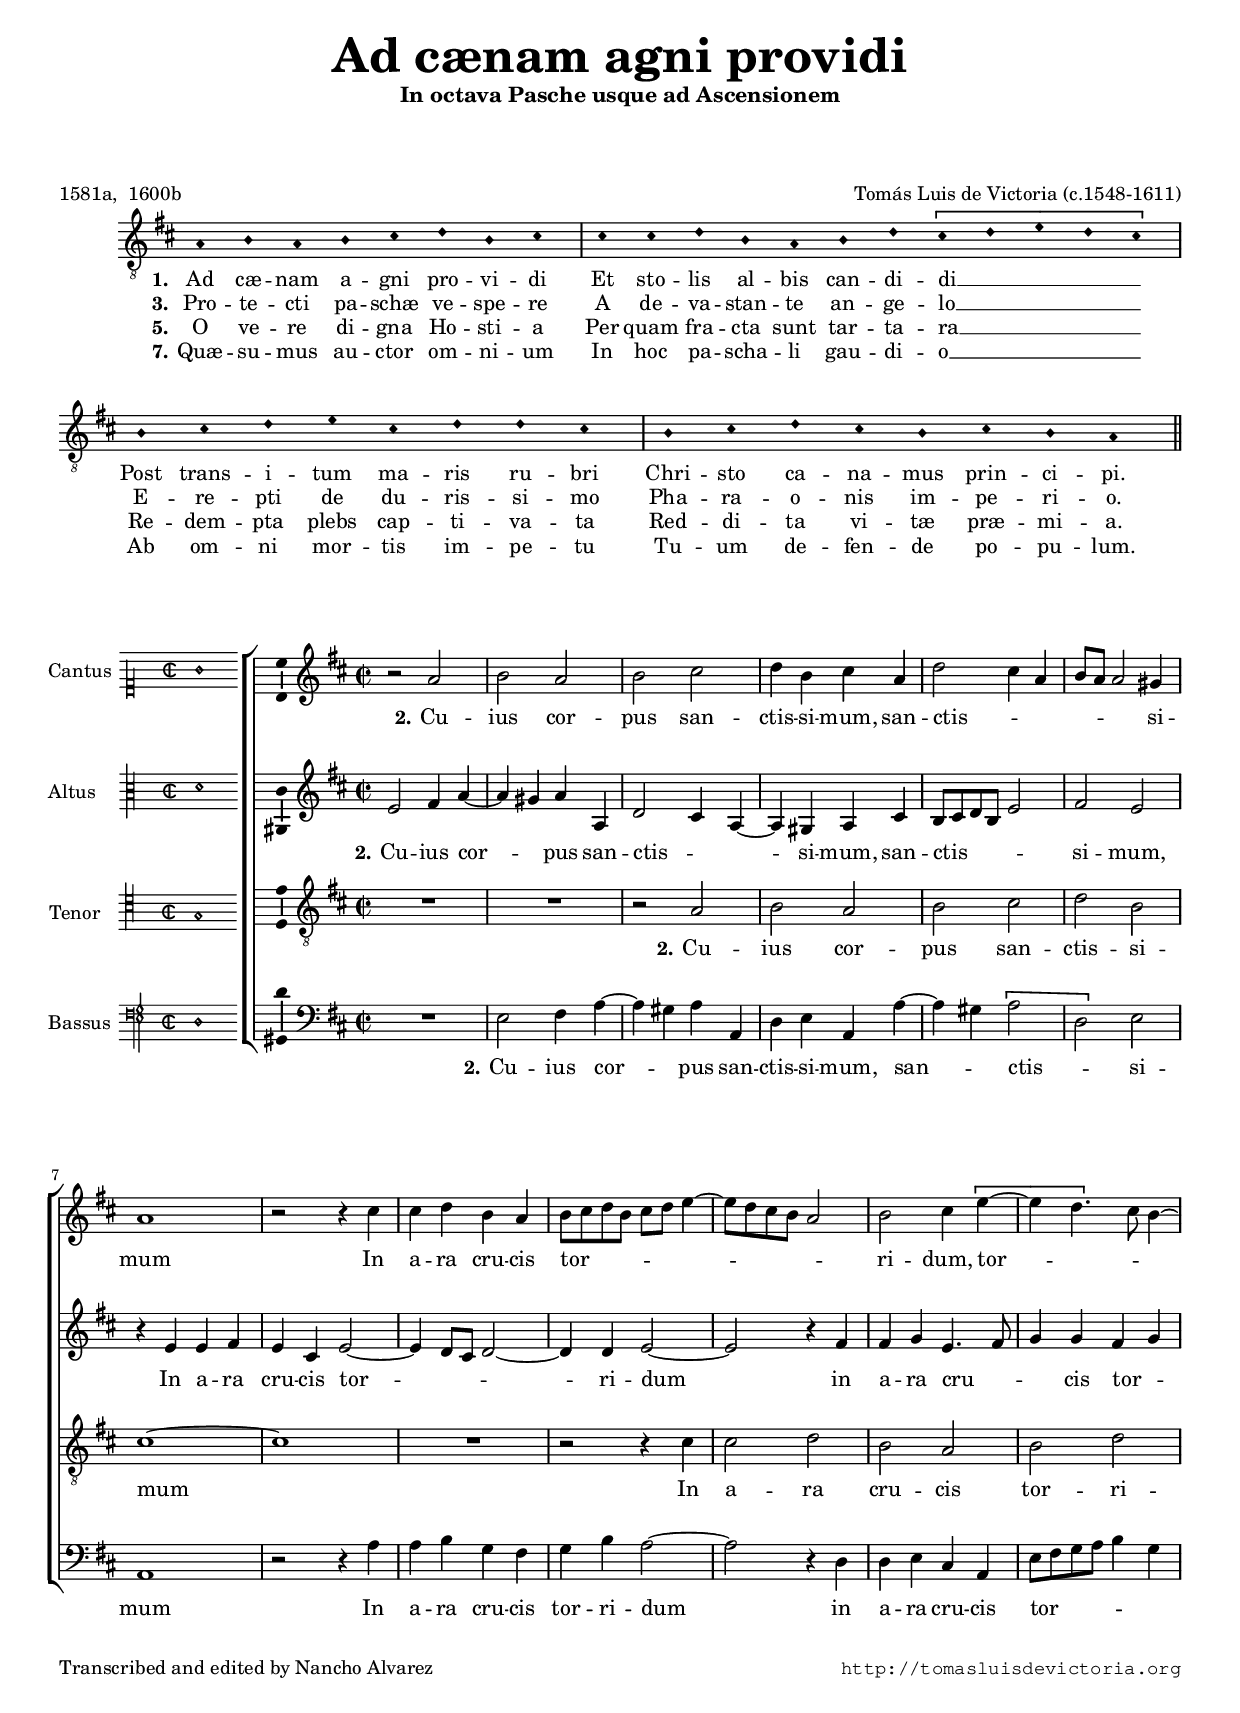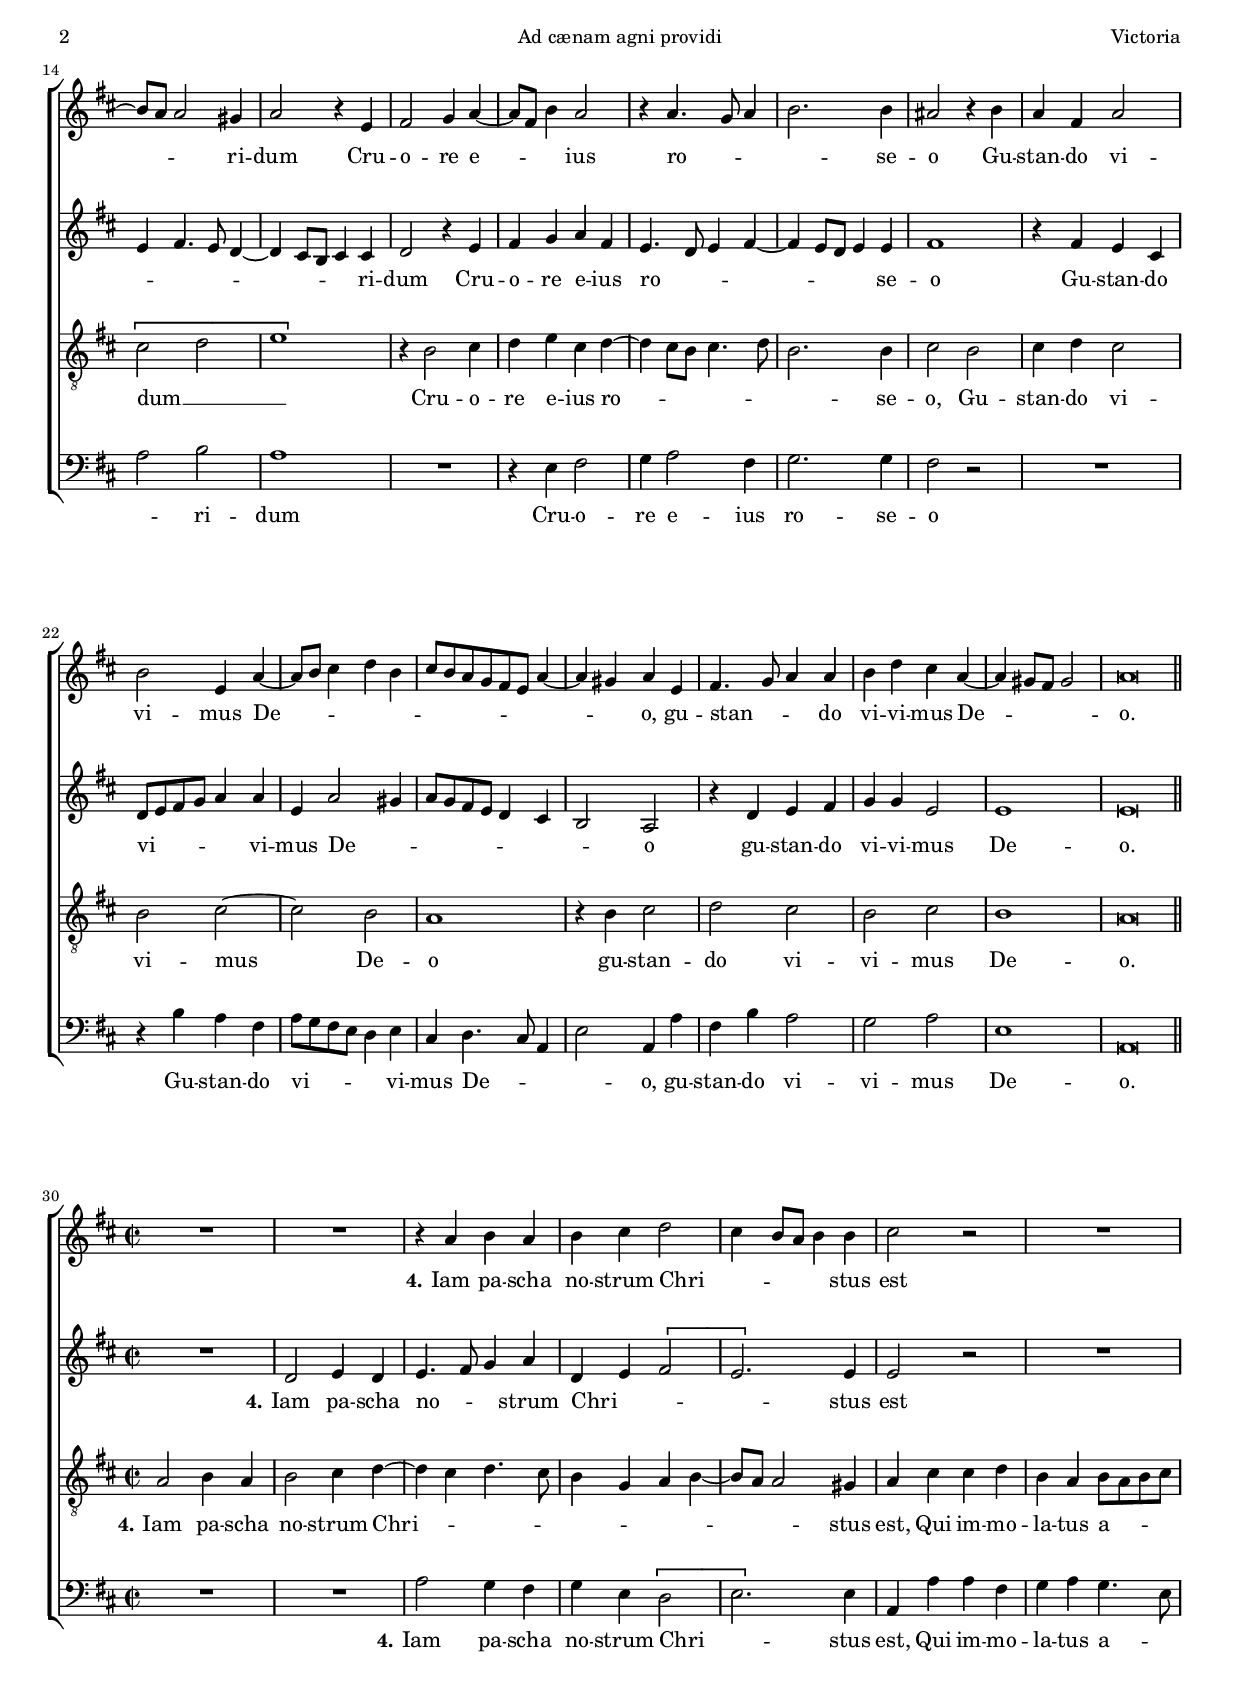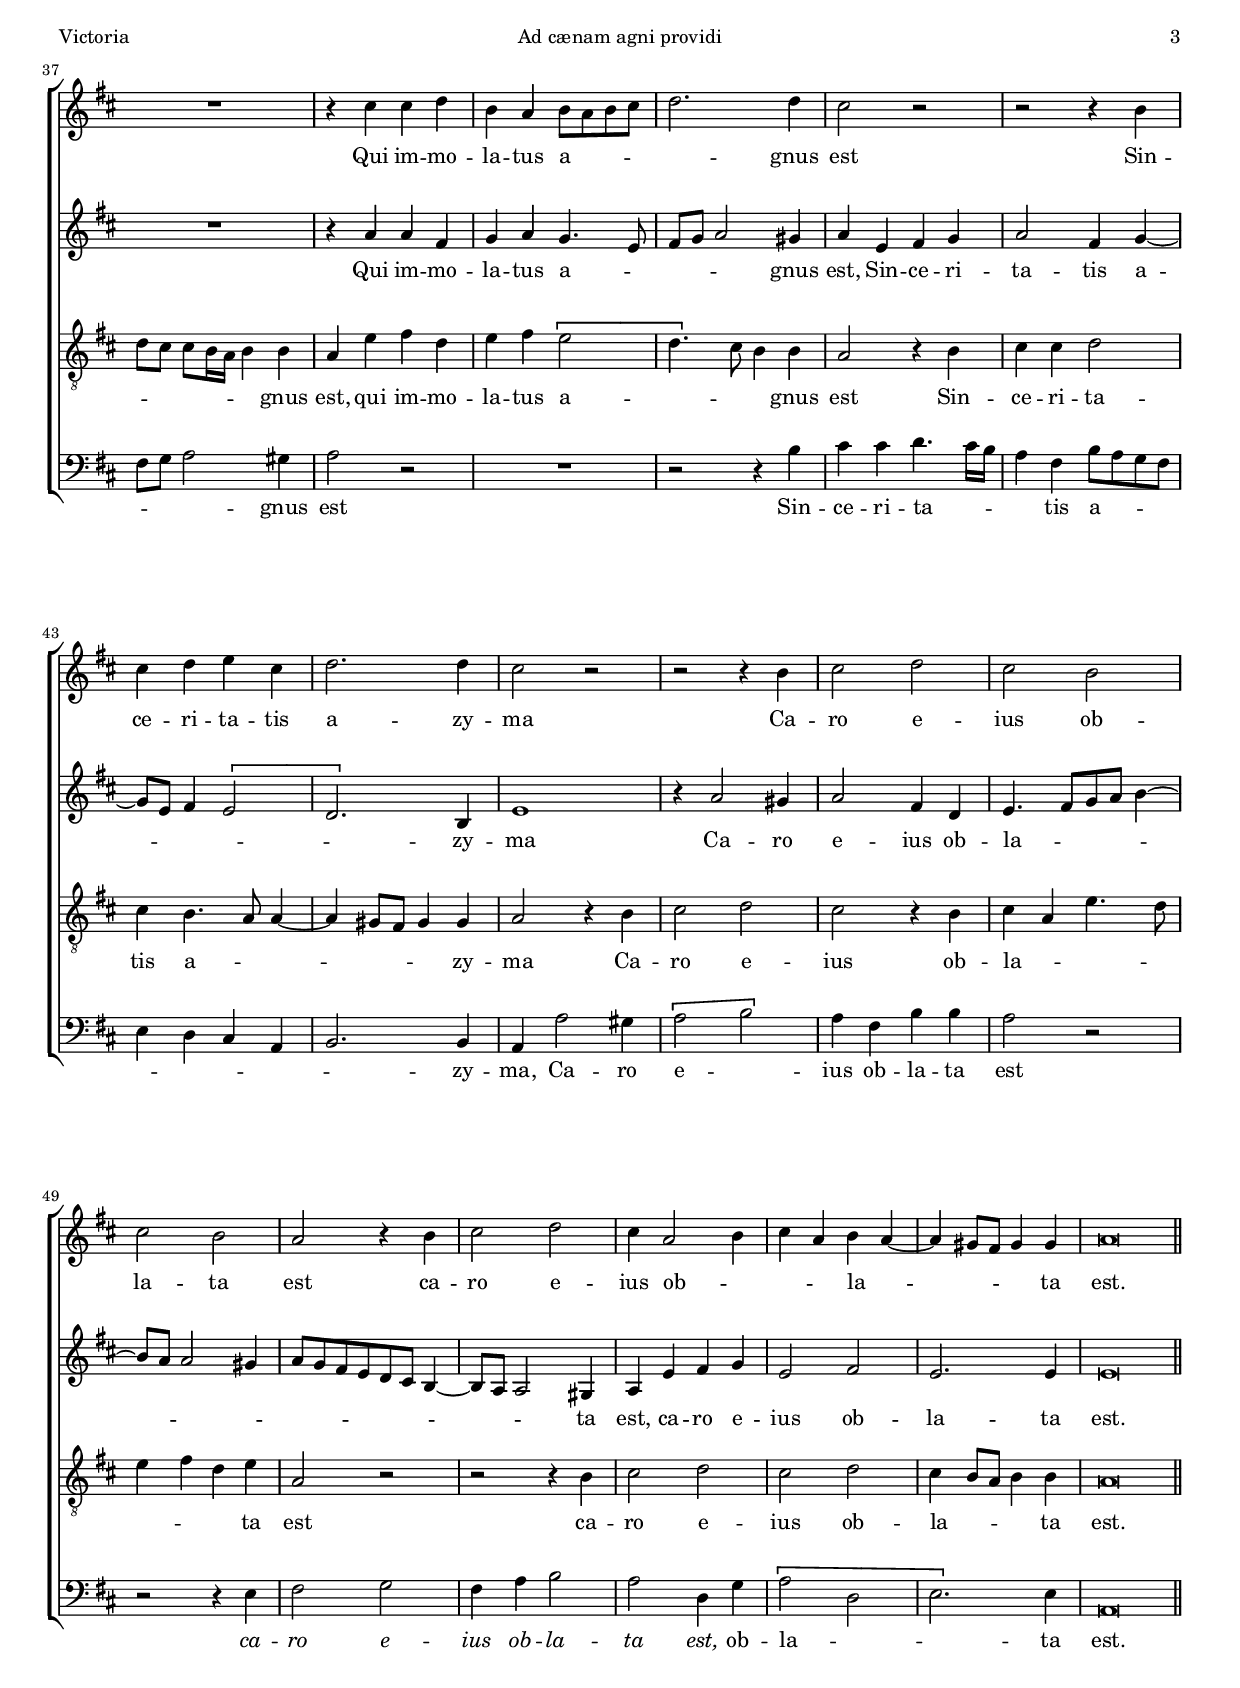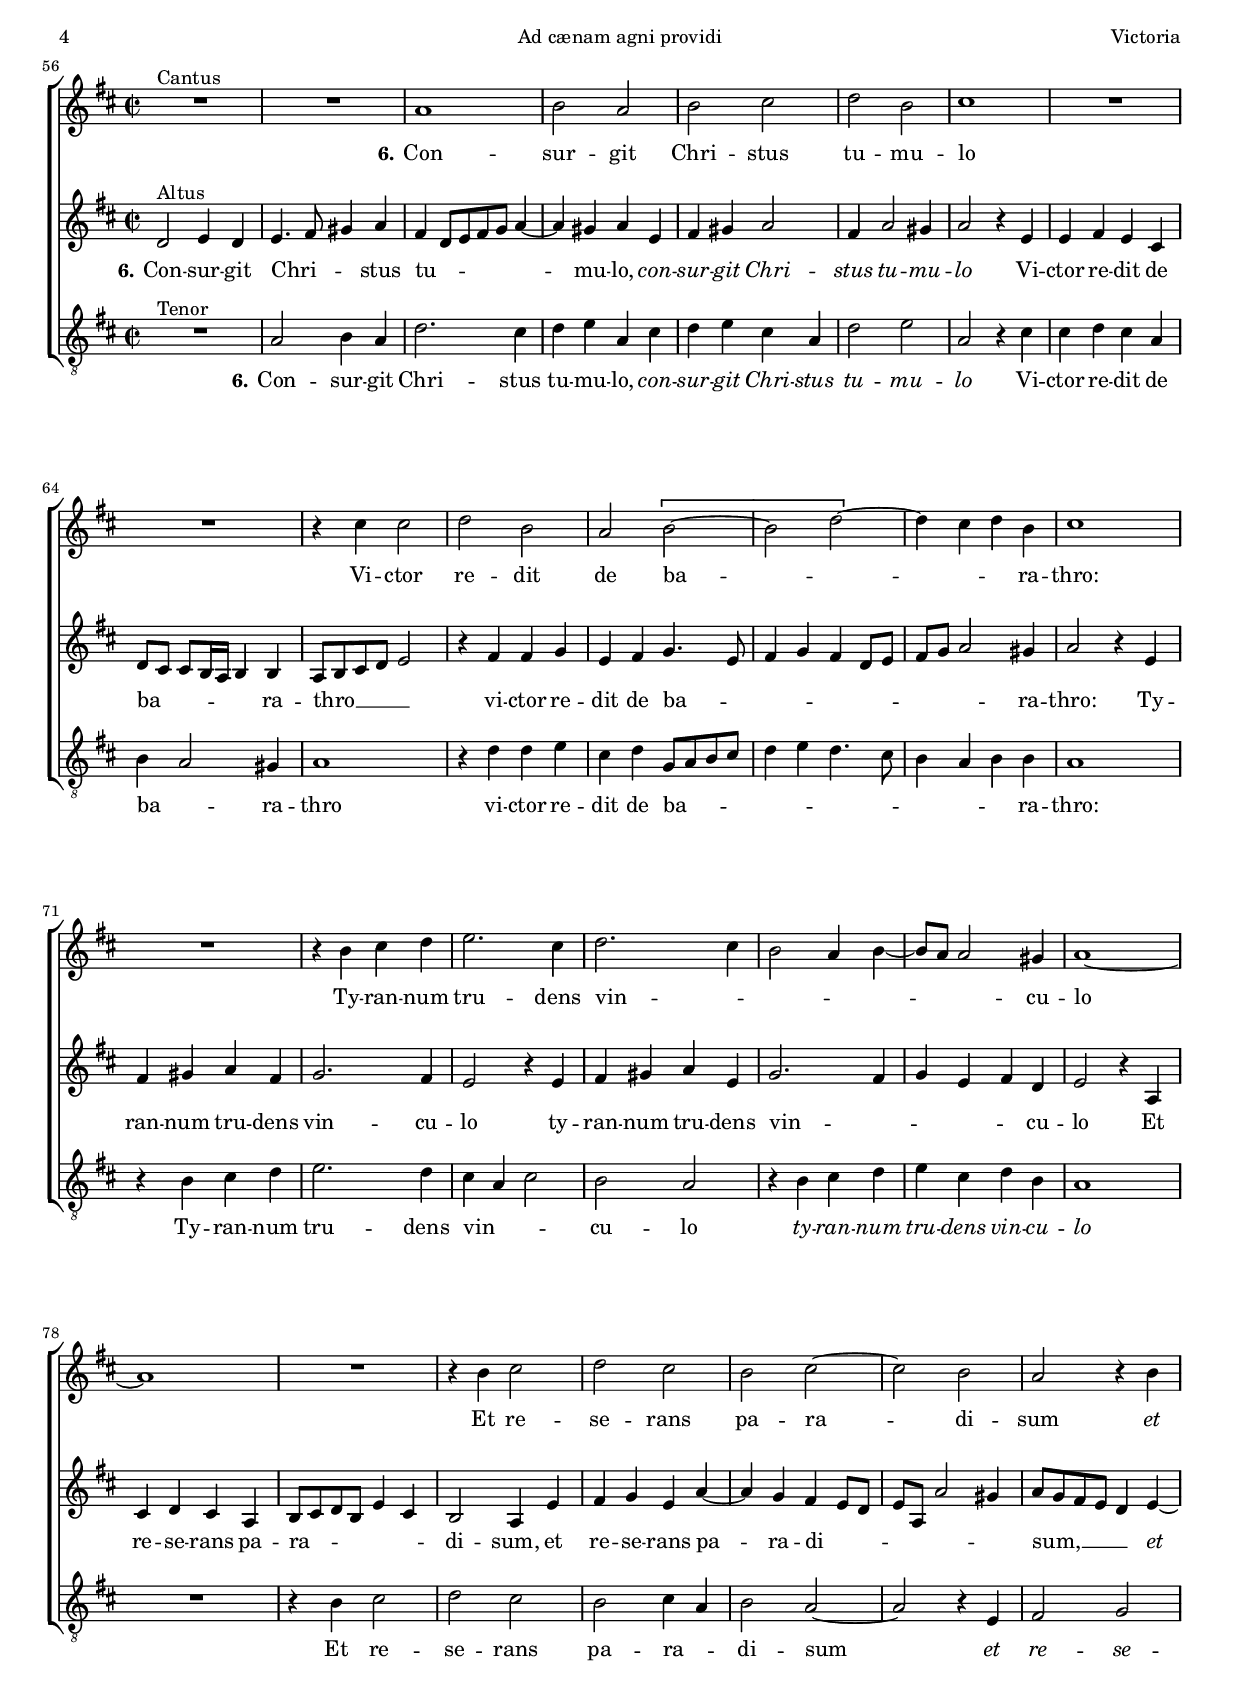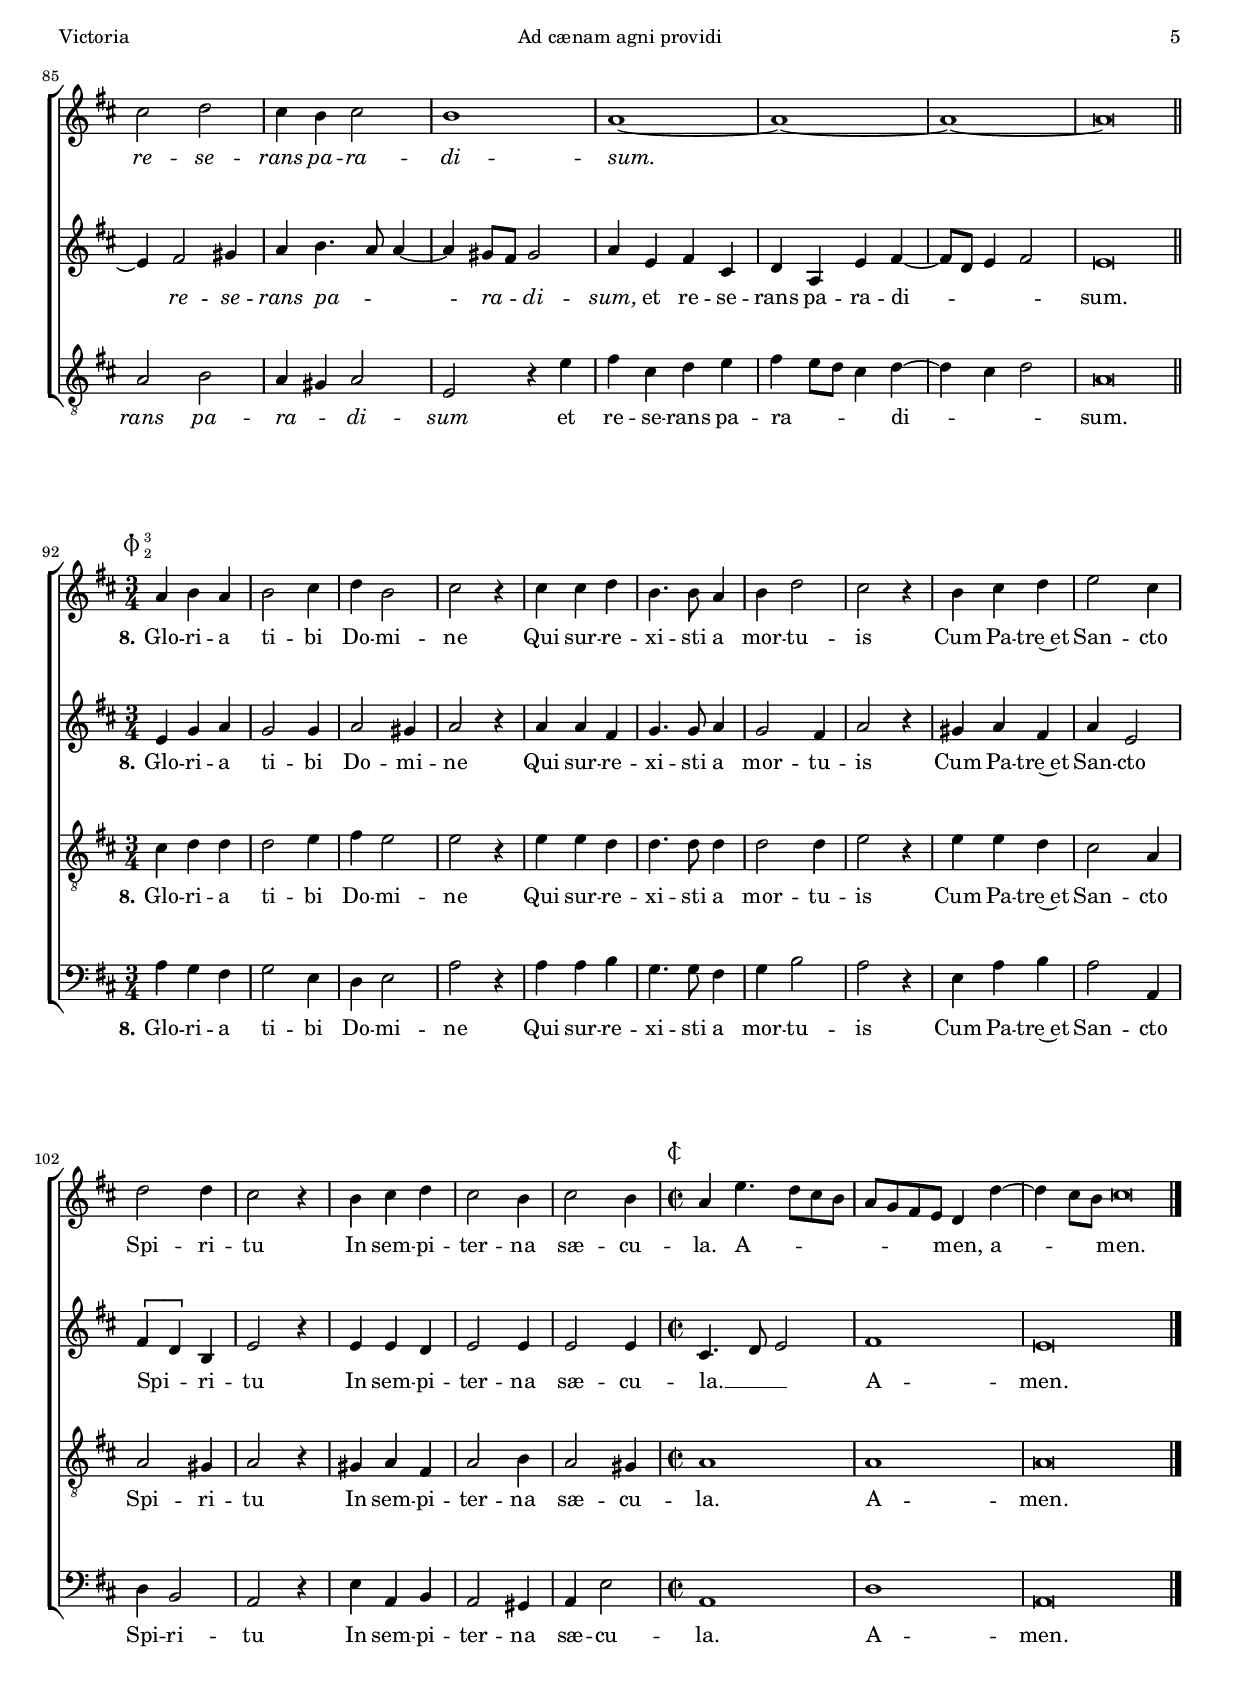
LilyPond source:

\version "2.18.0"

#(set-default-paper-size "a4")
#(set-global-staff-size 16.6)
#(ly:set-option 'point-and-click #f)
%mobile -s15.0 -i3.4

italicas=\override LyricText.font-shape = #'italic
rectas=\override LyricText.font-shape = #'upright
ss=\once \set suggestAccidentals = ##t
incipitwidth = 20

htitle="Ad cænam agni providi"
hcomposer="Victoria"

\header {
	title=\markup{\fontsize #4 "Ad cænam agni providi"}
	subtitle="In octava Pasche usque ad Ascensionem"
	subsubtitle=\markup{\column{" " " " " "}}
	composer="Tomás Luis de Victoria (c.1548-1611)"
        pdfauthor=\composer
	%opus="(-)"
	poet="1581a,  1600b"
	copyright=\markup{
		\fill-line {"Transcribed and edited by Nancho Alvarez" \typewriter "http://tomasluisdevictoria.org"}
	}
%	tagline=""
}


\score {\transpose c d {
<<
         \new Voice = "canto" {
                 \override Staff.TimeSignature.stencil = #'()
                 \override Stem.transparent = ##t
                 \set Score.timing = ##f
                 \override NoteHead.style = #'neomensural         
                 \clef "G_8" 
                 \key c \major
                 \override LigatureBracket.padding = #1
                 g4 a g a b c' a b \bar "|"
                 b b c' a g a c' \[b c' d' c' b\] \bar "|"
		 a b c' d' b c' c' b \bar "|"
		 a b c' b a b a g
                 \bar "||"
         }
         \new Lyrics \lyricsto "canto" {
         	 \set stanza = "1."
         	 Ad cæ -- nam a -- gni pro -- vi -- di
         	 Et sto -- lis al -- bis can -- di -- di __ _ _ _ _ 
         	 Post trans -- i -- tum ma -- ris ru -- bri
         	 Chri -- sto ca -- na -- mus prin -- ci -- pi.
         }
         \new Lyrics \lyricsto "canto" {
         	 \set stanza = "3."
         	Pro -- te -- cti pa -- schæ ve -- spe -- re
         	A de -- va -- stan -- te an -- ge -- lo __ _ _ _ _ 
         	E -- re -- pti de du -- ris -- si -- mo 
         	Pha -- ra -- o -- nis im -- pe -- ri -- o.
         }
         \new Lyrics \lyricsto "canto" {
         	 \set stanza = "5."
         	O ve -- re di -- gna Ho -- sti -- a
         	Per quam fra -- cta sunt tar -- ta -- ra __ _ _ _ _ 
         	Re -- dem -- pta plebs cap -- ti -- va -- ta
         	Red -- di -- ta vi -- tæ præ -- mi -- a.
         }
         \new Lyrics \lyricsto "canto" {
         	 \set stanza = "7."
         	Quæ -- su -- mus au -- ctor om -- ni -- um
         	In hoc pa -- scha -- li gau -- di -- o __ _ _ _ _ 
         	Ab om -- ni mor -- tis im -- pe -- tu
         	Tu -- um de -- fen -- de po -- pu -- lum.
         }
>>
        }%transpose

\layout {
        %line-width=16\cm 
        indent=1.0\cm
        %ragged-right = ##f
}
}


%%%%%%%%%%%%%%%%%%%%%%%%%%%%%%%%%%%%%%%%%%%%%%%%%%%%%%%%%%%%%%%%%%%%%%%%%%%%%5

global={\key c \major \time 2/2 \skip 1*29 \bar "||" \break
	\once \override Score.TimeSignature.break-visibility = #'#(#f #t #t)
	\time 2/2 \skip 1*26 \bar "||" \pageBreak
	\once \override Score.TimeSignature.break-visibility = #'#(#f #t #t)
	\time 2/2 \skip 1*36 \bar "||" \break
	\once \override Score.TimeSignature.break-visibility = #'#(#f #t #t)
	\time 3/4 \skip 1*3/4*15 \time 2/2 \skip 1*3 \bar "|."
}

cantus={
	r2 g' |
	a' g' |
	a' b' |
	c''4 a' b' g' |
%5
	c''2 b'4 g' |
	a'8 g' g'2 fis'4 |
	g'1 |
	r2 r4 b' |
	b' c'' a' g' |
%10
	a'8 b' c'' a' b' c'' d''4 ~ |
	d''8 c'' b' a' g'2 |
	a' b'4 \[d'' ~ |
	d'' c''4.\] b'8 a'4 ~ |
	a'8 g' g'2 fis'4 |
%15
	g'2 r4 d' |
	e'2 f'4 g' ~ |
	g'8 e' a'4 g'2 |
	r4 g'4. f'8 g'4 |
	a'2. a'4 |
%20
	gis'2 r4 a' |
	g' e' g'2 | 
	a' d'4 g' ~ |
	g'8 a' b'4 c'' a' |
	b'8[ a' g' f' e' d'] g'4 ~ |
%25
	g' fis' g' d' |
	e'4. f'8 g'4 g' |
	a' c'' b' g' ~ |
	g' fis'8 e' fis'2 |
	g'\breve*1/2 |
%30
	R1*4/4 |
	R1*4/4 |
	r4 g' a' g' |
	a' b' c''2 |
	b'4 a'8 g' a'4 a' |
%35
	b'2 r |
	R1*4/4 |
	R1*4/4 |
	r4 b' b' c'' |
	a' g' a'8 g' a' b' |
%40
	c''2. c''4 |
	b'2 r |
	r r4 a' |
	b' c'' d'' b' |
	c''2. c''4 |
%45
	b'2 r |
	r r4 a' |
	b'2 c'' |
	b' a' |
	b' a' |
%50
	g' r4 a' |
	b'2 c'' |
	b'4 g'2 a'4 |
	b' g' a' g' ~ |
	g' fis'8 e' fis'4 fis' |
%55
	g'\breve*1/2 |
	s4*0^\markup{"Cantus"}
	R1*4/4 |
	R1*4/4 |
	g'1 |
	a'2 g' |
%60
	a' b' |
	c'' a' |
	b'1 |
	R1*4/4 |
	R1*4/4 |
%65
	r4 b' b'2 |
	c'' a' |
	g' \[a' ~ |
	a' c'' ~ \] |
	c''4 b' c'' a' |
%70
	b'1 |
	R1*4/4 |
	r4 a' b' c'' |
	d''2. b'4 |
	c''2. b'4 |
%75
	a'2 g'4 a' ~ |
	a'8 g' g'2 fis'4 |
	g'1 ~ |
	g' |
	R1*4/4 |
%80
	r4 a' b'2 |
	c'' b' |
	a' b' ~ |
	b' a' |
	g' r4 a' |
%85
	b'2 c'' |
	b'4 a' b'2 |
	a'1 |
	g' ~ |
	g' ~ |
%90
	g' ~ |
	g'\breve*1/2 |	
	\once \override TextScript.X-offset = #-3.7
        \once \override TextScript.padding = #2
        s4*0^\markup{\raise #.5 \musicglyph #"timesig.mensural34" \smaller \smaller \smaller \column {\raise #.9 3 \raise #1.2 2}}
	g'4 a' g' a'2 b'4 |
	c'' a'2 b' r4 |
	b' b' c'' a'4. a'8 g'4 |
%95
	a' c''2 b' r4 |
	a' b' c'' d''2 b'4 |
	c''2 c''4 b'2 r4 |
	a' b' c'' b'2 a'4 b'2 a'4 |
	 \once \override TextScript.X-offset = #-3.7
        \once \override TextScript.padding = #2
        s4*0^\markup{\raise #.5 \musicglyph #"timesig.mensural22"}
	g'4 d''4. c''8 b' a' |
%100
	g' f' e' d' c'4 c'' ~ |
	c'' b'8 a' b'\breve*1/4
}

altus={
	d'2 e'4 g' ~ |
	g' fis' g' g |
	c'2 b4 g ~ |
	g fis g b |
%5
	a8 b c' a d'2 |
	e' d' |
	r4 d' d' e' |
	d' b d'2 ~ |
	d'4 c'8 b c'2 ~ |
%10
	c'4 c' d'2 ~ |
	d' r4 e' |
	e' f' d'4. e'8 |
	f'4 f' e' f' |
	d' e'4. d'8 c'4 ~ |
%15
	c' b8 a b4 b |
	c'2 r4 d' |
	e' f' g' e' |
	d'4. c'8 d'4 e' ~ |
	e' d'8 c' d'4 d' |
%20
	e'1 |
	r4 e' d' b |
	c'8 d' e' f' g'4 g' |
	d' g'2 fis'4 |
	g'8 f' e' d' c'4 b |
%25
	a2 g |
	r4 c' d' e' |
	f' f' d'2 |
	d'1 |
	d'\breve*1/2 |
%30
	R1*4/4 |
	c'2 d'4 c' |
	d'4. e'8 f'4 g' |
	c' d' \[e'2 |
	d'2.\] d'4 |
%35
	d'2 r |
	R1*4/4 |
	R1*4/4 |
	r4 g' g' e' |
	f' g' f'4. d'8 |
%40
	e' f' g'2 fis'4 |
	g' d' e' f' |
	g'2 e'4 f' ~ |
	f'8 d' e'4 \[d'2 |
	c'2.\] a4 |
%45
	d'1 |
	r4 g'2 fis'4 |
	g'2 e'4 c' |
	d'4.  e'8[ f' g'] a'4 ~ |
	a'8 g' g'2 fis'4 |
%50
	g'8[ f' e' d' c' b] a4 ~ |
	a8 g g2 fis4 |
	g d' e' f' |
	d'2 e' |
	d'2. d'4 |
%55
	d'\breve*1/2 |
	s4*0^\markup{"Altus"}
	c'2 d'4 c' |
	d'4. e'8 fis'4 g' |
	e'  c'8[ d' e' f'] g'4 ~ |
	g' fis' g' d' |
%60
	e' fis' g'2 |
	e'4 g'2 fis'4 |
	g'2 r4 d' |
	d' e' d' b |
	 c'8[ b]  b[ a16 g] a4 a |
%65
	g8 a b c' d'2 |
	r4 e' e' f' |
	d' e' f'4. d'8 |
	e'4 f' e' c'8 d' |
	e' f' g'2 fis'4 |
%70
	g'2 r4 d' |
	e' fis' g' e' |
	f'2. e'4 |
	d'2 r4 d' |
	e' fis' g' d' |
%75
	f'2. e'4 |
	f' d' e' c' |
	d'2 r4 g |
	b c' b g |
	a8 b c' a d'4 b |
%80
	a2 g4 d' |
	e' f' d' g' ~ |
	g' f' e' d'8 c' |
	d' g g'2 fis'4 |
	g'8 f' e' d' c'4 d' ~ |
%85
	d' e'2 fis'4 |
	g' a'4. g'8 g'4 ~ |
	g' fis'8 e' fis'2 |
	g'4 d' e' b |
	c' g d' e' ~ |
%90
	e'8 c' d'4 e'2 |
	d'\breve*1/2 |
	d'4 f' g' f'2 f'4 |
	g'2 fis'4 g'2 r4 |
	g' g' e' f'4. f'8 g'4 |
%95
	f'2 e'4 g'2 r4 |
	fis' g' e' g' d'2 |
	\[e'4 c'\] a d'2 r4 |
	d' d' c' d'2 d'4 d'2 d'4 |
	b4. c'8 d'2 |
%100
	e'1 |
	d'\breve*1/2
}

tenor={
	R1*4/4 |
	R1*4/4 |
	r2 g |
	a g |
%5
	a b |
	c' a |
	b1 ~ |
	b |
	R1*4/4 |
%10
	r2 r4 b |
	b2 c' |
	a g |
	a c' |
	\[b c' |
%15
	d'1\] |
	r4 a2 b4 |
	c' d' b c' ~ |
	c' b8 a b4. c'8 |
	a2. a4 |
%20
	b2 a |
	b4 c' b2 |
	a b ~ |
	b a |
	g1 |
%25
	r4 a b2 |
	c' b |
	a b |
	a1 |
	g\breve*1/2 |
%30
	g2 a4 g |
	a2 b4 c' ~ |
	c' b c'4. b8 |
	a4 f g a ~ |
	a8 g g2 fis4 |
%35
	g b b c' |
	a g a8 g a b |
	 c'[ b]  b[ a16 g] a4 a |
	g d' e' c' |
	d' e' \[d'2 |
%40
	c'4.\] b8 a4 a |
	g2 r4 a |
	b b c'2 |
	b4 a4. g8 g4 ~ |
	g fis8 e fis4 fis |
%45
	g2 r4 a |
	b2 c' |
	b r4 a |
	b g d'4. c'8 |
	d'4 e' c' d' |
%50
	g2 r | % este silencio (y el siguiente) no se ven, hay una mancha
	r r4 a |
	b2 c' |
	b c' |
	b4 a8 g a4 a |
%55
	g\breve*1/2 |
	s4*0^\markup{"Tenor"}
	R1*4/4 |
	g2 a4 g |
	c'2. b4 |
	c' d' g b |
%60
	c' d' b g |
	c'2 d' |
	g r4 b |
	b c' b g |
	a g2 fis4 |
%65
	g1 |
	r4 c' c' d' |
	b c' f8 g a b |
	c'4 d' c'4. b8 |
	a4 g a a |
%70
	g1 |
	r4 a b c' |
	d'2. c'4 |
	b g b2 |
	a g |
%75
	r4 a b c' |
	d' b c' a |
	g1 |
	R1*4/4 |
	r4 a b2 |
%80
	c' b |
	a b4 g |
	a2 g ~ |
	g r4 d |
	e2 f |
%85
	g a |
	g4 fis g2 |
	d r4 d' |
	e' b c' d' |
	e' d'8 c' b4 c' ~ |
%90
	c' b c'2 |
	g\breve*1/2 |
	b4 c' c' c'2 d'4 |
	e' d'2 d' r4 |
	d' d' c' c'4. c'8 c'4 |
%95
	c'2 c'4 d'2 r4 |
	d' d' c' b2 g4 |
	g2 fis4 g2 r4 |
	fis g e g2 a4 g2 fis4 |
	g1 |
%100
	g |
	g\breve*1/2
}

bassus={
	R1*4/4 |
	d2 e4 g ~ |
	g fis g g, |
	c d g, g ~ |
%5
	g fis \[g2 |
	c\] d |
	g,1 |
	r2 r4 g |
	g a f e |
%10
	f a g2 ~ |
	g r4 c |
	c d b, g, |
	d8 e f g a4 f |
	g2 a |
%15
	g1 |
	R1*4/4 |
	r4 d e2 |
	f4 g2 e4 |
	f2. f4 |
%20
	e2 r |
	R1*4/4 |
	r4 a g e |
	g8 f e d c4 d |
	b, c4. b,8 g,4 |
%25
	d2 g,4 g |
	e a g2 |
	f g |
	d1 |
	g,\breve*1/2 |
%30
	R1*4/4 |
	R1*4/4 |
	g2 f4 e |
	f d \[c2 |
	d2.\] d4 |
%35
	g, g g e |
	f g f4. d8 |
	e f g2 fis4 |
	g2 r |
	R1*4/4 |
%40
	r2 r4 a |
	b b c'4. b16 a |
	g4 e a8 g f e |
	d4 c b, g, |
	a,2. a,4 |
%45
	g, g2 fis4 |
	\[g2 a\] |
	g4 e a a |
	g2 r |
	r r4 d |
%50
	e2 f |
	e4 g a2 |
	g c4 f |
	\[g2 c |
	d2.\] d4 |
%55
	g,\breve*1/2 |
	R1*4/4 |
	R1*4/4 |
	R1*4/4 |
	R1*4/4 |
%60
	R1*4/4 |
	R1*4/4 |
	R1*4/4 |
	R1*4/4 |
	R1*4/4 |
%65
	R1*4/4 |
	R1*4/4 |
	R1*4/4 |
	R1*4/4 |
	R1*4/4 |
%70
	R1*4/4 |
	R1*4/4 |
	R1*4/4 |
	R1*4/4 |
	R1*4/4 |
%75
	R1*4/4 |
	R1*4/4 |
	R1*4/4 |
	R1*4/4 |
	R1*4/4 |
%80
	R1*4/4 |
	R1*4/4 |
	R1*4/4 |
	R1*4/4 |
	R1*4/4 |
%85
	R1*4/4 |
	R1*4/4 |
	R1*4/4 |
	R1*4/4 |
	R1*4/4 |
%90
	R1*4/4 |
	R1*4/4 |
	g4 f e f2 d4 |
	c d2 g r4 |
	g g a f4. f8 e4 |
%95
	f a2 g r4 |
	d g a g2 g,4 |
	c a,2 g, r4 |
	d g, a, g,2 fis,4 g, d2 |
	g,1 |
%100
	c |
	g,\breve*1/2
}

textocantus=\lyricmode{
\set stanza = "2."
Cu -- ius cor -- pus san -- ctis -- si -- mum,
san -- ctis -- _ _ _ _ _ si -- mum
In a -- ra cru -- cis tor -- _ _ _ _ _ _ _ _ _ _ _ ri -- dum,
tor -- _ _ _ _ _ _ _ ri -- dum
Cru -- o -- re e -- _ _ _ ius
ro -- _ _ _ se -- o
Gu -- stan -- do vi -- vi -- mus De -- _ _ _ _ _ _ _ _ _ _ _ _ _ _ o,
gu -- stan -- _ _ do vi -- vi -- mus De -- _ _ _ _ o.
\set stanza = "4."
Iam pa -- scha no -- strum Chri -- _ _ _ _ stus est
Qui im -- mo -- la -- tus a -- _ _ _ _ gnus est
Sin -- ce -- ri -- ta -- tis a -- zy -- ma
Ca -- ro e -- ius ob -- la -- ta est % o -- bla
ca -- ro e -- ius ob -- _ _ _ la -- _ _ _ _ _ ta est.
\set stanza = "6."
Con -- sur -- git Chri -- stus tu -- mu -- lo
Vi -- ctor re -- dit de ba -- _ _ _ _ _ ra -- thro:
Ty -- ran -- num tru -- dens vin -- _ _ _ _ _ _ _ cu -- lo _
Et re -- se -- rans pa -- ra -- _ di -- sum
\italicas
et re -- se -- rans pa -- ra -- di -- sum. _ _ _ 
\rectas
\set stanza = "8."
Glo -- ri -- a ti -- bi Do -- mi -- ne
Qui sur -- re -- xi -- sti a mor -- tu -- is
Cum Pa -- tre~et San -- cto Spi -- ri -- tu
In sem -- pi -- ter -- na sæ -- cu -- la.
A -- _ _ _ _ _ _ _ men,
a -- _ _ _ men.
}

textoaltus=\lyricmode{
\set stanza = "2."
Cu -- ius cor -- _ _ pus san -- ctis -- _ _ _  si -- mum,
san -- ctis -- _ _ _ _ si -- mum,
In a -- ra cru -- cis tor -- _ _ _ _ _ ri -- dum _
in a -- ra cru -- _ _ cis tor -- _ _ _ _ _ _ _ _ _ ri -- dum
Cru -- o -- re e -- ius
ro -- _ _ _ _ _ _ _ se -- o
Gu -- stan -- do vi -- _ _ _ _ vi -- mus
De -- _ _ _ _ _ _ _ _ o
gu -- stan -- do vi -- vi -- mus De -- o.
\set stanza = "4."
Iam pa -- scha no -- _ _ strum Chri -- _ _ _ stus est
Qui im -- mo -- la -- tus a -- _ _ _ _ gnus est,
Sin -- ce -- ri -- ta -- tis a -- _ _ _ _ _ zy -- ma
Ca -- ro e -- ius ob -- la -- _ _ _ _ _ _ _ _ _ _ _ _ _ _ _ _ _ _ ta est,
ca -- ro e -- ius ob -- la -- ta est.
\set stanza = "6."
Con -- sur -- git Chri -- _ _ stus tu -- _ _ _ _ _ _ mu -- lo,
\italicas
con -- sur -- git Chri -- stus tu -- mu -- lo
\rectas
Vi -- ctor re -- dit de ba -- _ _ _ _ _ ra -- thro __ _ _ _ _ 
vi -- ctor re -- dit de ba -- _ _ _ _ _ _ _ _ _ ra -- thro:
Ty -- ran -- num tru -- dens vin -- cu -- lo
ty -- ran -- num tru -- dens vin -- _ _ _ _ cu -- lo
Et re -- se -- rans pa -- ra -- _ _ _ _ _ di -- sum,
et re -- se -- rans pa -- _ ra -- di -- _ _ _ _ _ _ sum, __ _ _ _ _ 
\italicas
et _ re -- se -- rans pa -- _ _ _ ra -- _ di -- sum,
\rectas
et re -- se -- rans pa -- ra -- di -- _ _ _ _ sum.
\set stanza = "8."
Glo -- ri -- a ti -- bi Do -- mi -- ne
Qui sur -- re -- xi -- sti a mor -- tu -- is
Cum Pa -- tre~et San -- cto Spi -- _ ri -- tu
In sem -- pi -- ter -- na sæ -- cu -- la. __ _ _ A -- men.

}

textotenor=\lyricmode{
\set stanza = "2."
Cu -- ius cor -- pus san -- ctis -- si -- mum _
In a -- ra cru -- cis tor -- ri -- dum __ _ _ 
Cru -- o -- re e -- ius ro -- _ _ _ _ _ _ se -- o,
Gu -- stan -- do vi -- vi -- mus _ De -- o
gu -- stan -- do vi -- vi -- mus De -- o.
\set stanza = "4."
Iam pa -- scha no -- strum Chri -- _ _ _ _ _ _ _ _ _ _ _ stus est,
Qui im -- mo -- la -- tus a -- _ _ _ _ _ _ _ _ _ gnus est,
qui im -- mo -- la -- tus  a -- _ _ _ gnus est
Sin -- ce -- ri -- ta -- tis
a -- _ _ _ _ _ _ zy -- ma
Ca -- ro e -- ius ob -- la -- _ _ _ _ _ _ ta est
ca -- ro e -- ius ob -- la -- _ _ _ ta est.
\set stanza = "6."
Con -- sur -- git Chri -- stus tu -- mu -- lo,
\italicas
con -- sur -- git Chri -- stus tu -- mu -- lo
\rectas
Vi -- ctor re -- dit de ba -- _ ra -- thro
vi -- ctor re -- dit de ba -- _ _ _ _ _ _ _ _ _ _ ra -- thro:
Ty -- ran -- num tru -- dens vin -- _ _ cu -- lo
\italicas ty -- ran -- num tru -- dens vin -- cu -- lo \rectas
Et re -- se -- rans pa -- ra -- _ di -- sum _
\italicas
et re -- se -- rans pa -- ra -- _ di -- sum
\rectas
et re -- se -- rans pa -- ra -- _ _ _ di -- _ _ _ sum.
\set stanza = "8."
Glo -- ri -- a ti -- bi Do -- mi -- ne
Qui sur -- re -- xi -- sti a mor -- tu -- is
Cum Pa -- tre~et San -- cto Spi -- ri -- tu
In sem -- pi -- ter -- na sæ -- cu -- la.
A -- men.
}

textobassus=\lyricmode{
\set stanza = "2."
Cu -- ius cor -- _ _ pus san -- ctis -- si -- mum, san -- _ _ ctis -- _ si -- mum
In a -- ra cru -- cis tor -- ri -- dum _
in a -- ra cru -- cis tor -- _ _ _ _ _ _ ri -- dum
Cru -- o -- re e -- ius ro -- se -- o
Gu -- stan -- do vi -- _ _ _ _ vi -- mus De -- _ _ _ o,
gu -- stan -- do vi -- vi -- mus De -- o.
\set stanza = "4."
Iam pa -- scha no -- strum Chri -- _ stus est,
Qui im -- mo -- la -- tus a -- _ _ _ _ gnus est
Sin -- ce -- ri -- ta -- _ _ _ tis a -- _ _ _ _ _ _ _ _ zy -- ma,
Ca -- ro e -- _ ius ob -- la -- ta est
\italicas
ca -- ro e -- ius ob -- la -- ta est,
\rectas
ob -- la -- _ _ ta est.
\set stanza = "8."
Glo -- ri -- a ti -- bi Do -- mi -- ne
Qui sur -- re -- xi -- sti a mor -- tu -- is
Cum Pa -- tre~et San -- cto Spi -- ri -- tu
In sem -- pi -- ter -- na sæ -- cu -- la.
A -- men.
}



incipitcantus=\markup{
	\score{
		{ 
		\set Staff.instrumentName="Cantus "
		\override NoteHead.style = #'neomensural
		\override Staff.TimeSignature.style = #'neomensural
		\cadenzaOn 
		\clef "petrucci-c1"
		\key c \major
		\time 2/2
		g'1
		} 
	\layout { line-width=\incipitwidth indent = 0 }
	}
}

incipitaltus=\markup{
	\score{
		{ 
		\set Staff.instrumentName="Altus    "
		\override NoteHead.style = #'neomensural 
		\override Staff.TimeSignature.style = #'neomensural
		\cadenzaOn 
		\clef "petrucci-c3"
		\key c \major
		\time 2/2
		d'1
		} 
	\layout { line-width=\incipitwidth indent = 0 }
	}
}


incipittenor=\markup{
	\score{
		{ 
		\set Staff.instrumentName="Tenor   "
		\override NoteHead.style = #'neomensural 
		\override Staff.TimeSignature.style = #'neomensural
		\cadenzaOn 
		\clef "petrucci-c4"
		\key c \major
		\time 2/2
		g1
		} 
	\layout { line-width=\incipitwidth indent=0 }
	}
}

incipitbassus=\markup{
	\score{
		{ 
		\set Staff.instrumentName="Bassus "
		\override NoteHead.style = #'neomensural
		\override Staff.TimeSignature.style = #'neomensural
		\cadenzaOn 
		\clef "petrucci-f4"
		\key c \major
		\time 2/2
		d1
		} 
	\layout { line-width=\incipitwidth indent = 0 }
	}
}


\score {\transpose c' d'{
\new ChoirStaff<<

	\new Staff <<\global
	\new Voice="v1" {
		\set Staff.instrumentName=\incipitcantus
		\clef "treble"
		\cantus }
	\new Lyrics \lyricsto "v1" {\textocantus }
	>>
	
	\new Staff << \global
	\new Voice="v2" {
		\set Staff.instrumentName=\incipitaltus
		\clef "treble" 
		\altus}
	\new Lyrics \lyricsto "v2" {\textoaltus }
	>>

	
	\new Staff <<\global
	\new Voice="v3" {
		\set Staff.instrumentName=\incipittenor
		\clef "G_8"
		\tenor }
	\new Lyrics \lyricsto "v3" {\textotenor }
	>>
	
	\new Staff <<\global
	\new Voice="v4" {
		\set Staff.instrumentName=\incipitbassus
		\clef "bass" 
		\bassus }
	\new Lyrics \lyricsto "v4" {\textobassus }
	>>
	
>>

	}%transpose

\layout{ 
	\context {\Lyrics 
		\override VerticalAxisGroup.staff-affinity = #UP
		\override VerticalAxisGroup.nonstaff-relatedstaff-spacing =
			#'((basic-distance . 0) (minimum-distance . 0) (padding . 1))
		\override LyricText.font-size = #1.2
		\override LyricHyphen.minimum-distance = #0.5
	}
	\context {\Score 
		\override BarNumber.padding = #2 
	}
	\context {\Voice 
		melismaBusyProperties = #'()
		%autoBeaming = ##f
	}
	\context { \Staff \RemoveEmptyStaves }
	\context {\Staff 
		\override VerticalAxisGroup.staff-staff-spacing =
			#'((basic-distance . 12) (minimum-distance . 0) (padding . 1))
		\consists Ambitus_engraver 
		\override LigatureBracket.padding = #1
	}
}

%\midi {}

}


\paper{
	evenHeaderMarkup=\markup  \fill-line { \fromproperty #'page:page-number-string \htitle \hcomposer }
	oddHeaderMarkup= \markup  \fill-line { \on-the-fly #not-first-page \hcomposer \on-the-fly #not-first-page \htitle \on-the-fly #not-first-page \fromproperty #'page:page-number-string }
	%system-count=20
	%page-count = 5
	ragged-last-bottom = ##f
	indent=3.3\cm
	system-system-spacing =
	#'((basic-distance . 20) (minimum-distance . 0) (padding . 5))
	top-system-spacing = % header
	#'((basic-distance . 8) (minimum-distance . 0) (padding . 0))
	last-bottom-spacing = % footer
	#'((basic-distance . 12) (minimum-distance . 0) (padding . 0))
	top-markup-spacing #'basic-distance = 5
	markup-system-spacing #'basic-distance = 20

}
